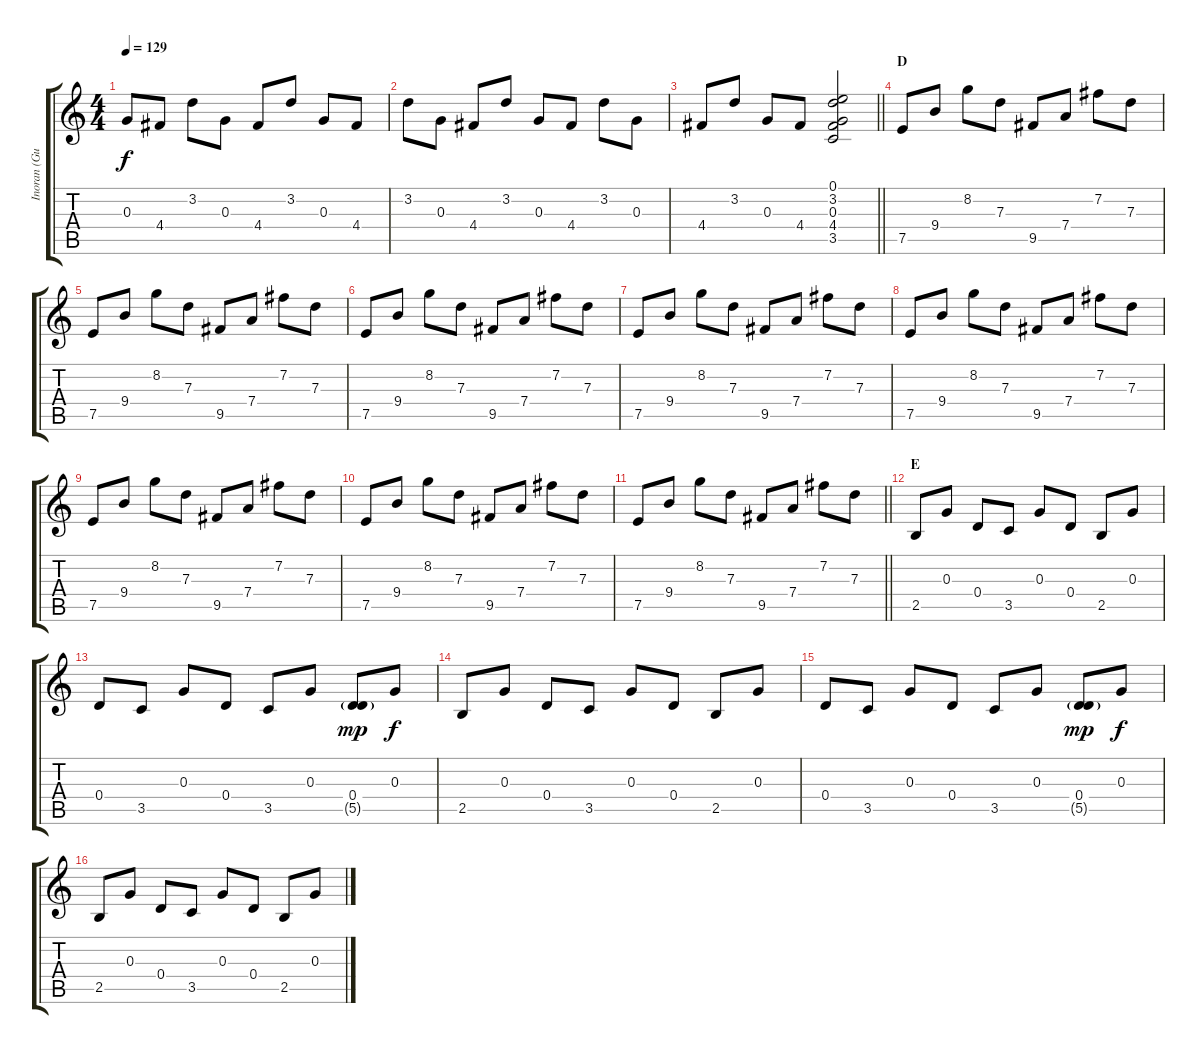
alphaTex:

\track ("Inoran (Guitar 3)" "Inoran (Gu") {instrument distortionguitar}
\staff {score tabs}
\tuning (E4 B3 G3 D3 A2 E2) {hide}
\ts (4 4)
\tempo 129
\clef g2
\ks c
0.3.8{dy f} 4.4.8 3.2.8 0.3.8 4.4.8 3.2.8 0.3.8 4.4.8 |
3.2.8 0.3.8 4.4.8 3.2.8 0.3.8 4.4.8 3.2.8 0.3.8 |
\barLineRight lightlight
4.4.8 3.2.8 0.3.8 4.4.8 (0.1 3.2 0.3 4.4 3.5).2 |
\section ("" "D")
7.5.8 9.4.8 8.2.8 7.3.8 9.5.8 7.4.8 7.2.8 7.3.8 |
7.5.8 9.4.8 8.2.8 7.3.8 9.5.8 7.4.8 7.2.8 7.3.8 |
7.5.8 9.4.8 8.2.8 7.3.8 9.5.8 7.4.8 7.2.8 7.3.8 |
7.5.8 9.4.8 8.2.8 7.3.8 9.5.8 7.4.8 7.2.8 7.3.8 |
7.5.8 9.4.8 8.2.8 7.3.8 9.5.8 7.4.8 7.2.8 7.3.8 |
7.5.8 9.4.8 8.2.8 7.3.8 9.5.8 7.4.8 7.2.8 7.3.8 |
7.5.8 9.4.8 8.2.8 7.3.8 9.5.8 7.4.8 7.2.8 7.3.8 |
\barLineRight lightlight
7.5.8 9.4.8 8.2.8 7.3.8 9.5.8 7.4.8 7.2.8 7.3.8 |
\section ("" "E")
2.5.8 0.3.8 0.4.8 3.5.8 0.3.8 0.4.8 2.5.8 0.3.8 |
0.4.8 3.5.8 0.3.8 0.4.8 3.5.8 0.3.8 (0.4 5.5{g}).8{dy mp} 0.3.8{dy f} |
2.5.8 0.3.8 0.4.8 3.5.8 0.3.8 0.4.8 2.5.8 0.3.8 |
0.4.8 3.5.8 0.3.8 0.4.8 3.5.8 0.3.8 (0.4 5.5{g}).8{dy mp} 0.3.8{dy f} |
2.5.8 0.3.8 0.4.8 3.5.8 0.3.8 0.4.8 2.5.8 0.3.8
